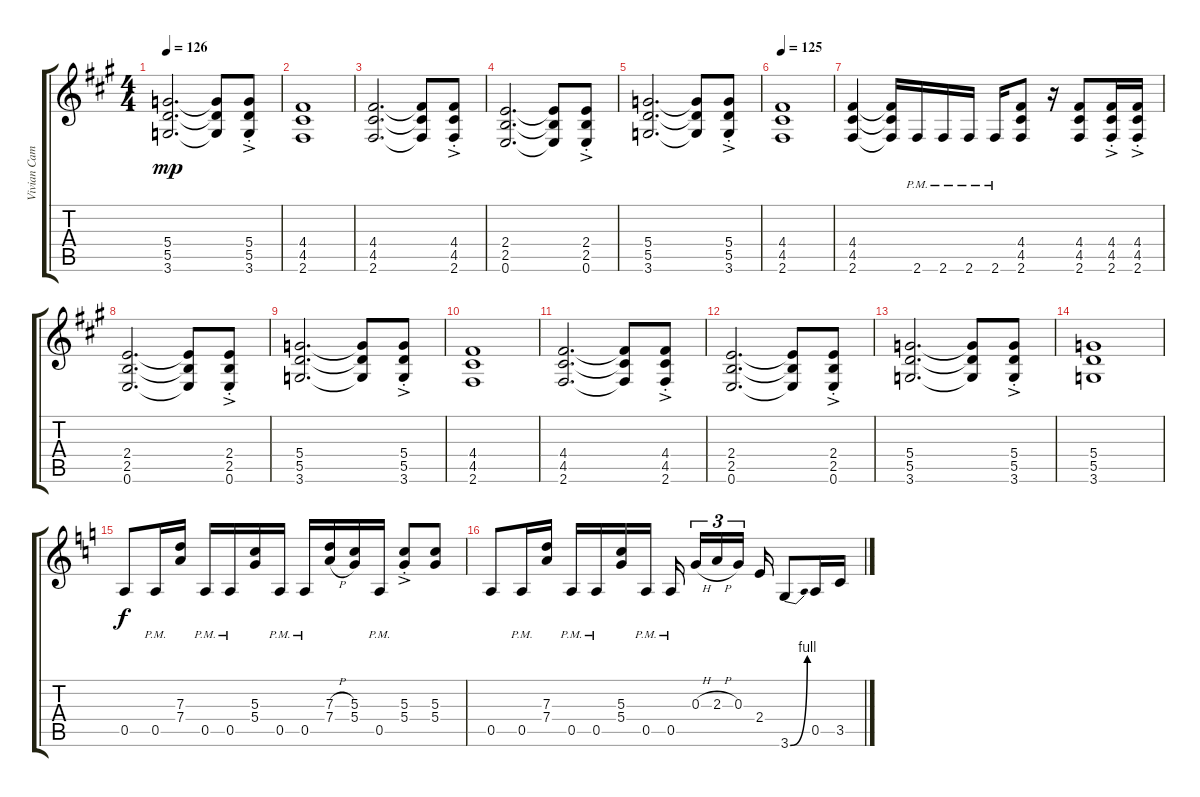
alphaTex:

\track ("Vivian Campbell R" "Vivian Cam") {instrument distortionguitar}
\staff {score tabs}
\tuning (E4 B3 G3 D3 A2 E2) {hide}
\ts (4 4)
\tempo 126
\clef g2
\ks f#minor
(5.4 5.5 3.6).2{d dy mp} (5.4{t} 5.5{t} 3.6{t}).8 (5.4{ac st} 5.5{ac st} 3.6{ac st}).8 |
(4.4 4.5 2.6).1 |
(4.4 4.5 2.6).2{d} (4.4{t} 4.5{t} 2.6{t}).8 (4.4{ac st} 4.5{ac st} 2.6{ac st}).8 |
(2.4 2.5 0.6).2{d} (2.4{t} 2.5{t} 0.6{t}).8 (2.4{ac st} 2.5{ac st} 0.6{ac st}).8 |
(5.4 5.5 3.6).2{d} (5.4{t} 5.5{t} 3.6{t}).8 (5.4{ac st} 5.5{ac st} 3.6{ac st}).8 |
\tempo 125
(4.4 4.5 2.6).1 |
(4.4 4.5 2.6).4 (4.4{t} 4.5{t} 2.6{t}).16 2.6{pm}.16 2.6{pm}.16 2.6{pm}.16 2.6{pm}.16 (4.4 4.5 2.6).8 r.16 (4.4 4.5 2.6).8 (4.4{ac st} 4.5{ac st} 2.6{ac st}).16 (4.4{ac st} 4.5{ac st} 2.6{ac st}).16 |
(2.4 2.5 0.6).2{d} (2.4{t} 2.5{t} 0.6{t}).8 (2.4{ac st} 2.5{ac st} 0.6{ac st}).8 |
(5.4 5.5 3.6).2{d} (5.4{t} 5.5{t} 3.6{t}).8 (5.4{ac st} 5.5{ac st} 3.6{ac st}).8 |
(4.4 4.5 2.6).1 |
(4.4 4.5 2.6).2{d} (4.4{t} 4.5{t} 2.6{t}).8 (4.4{ac st} 4.5{ac st} 2.6{ac st}).8 |
(2.4 2.5 0.6).2{d} (2.4{t} 2.5{t} 0.6{t}).8 (2.4{ac st} 2.5{ac st} 0.6{ac st}).8 |
(5.4 5.5 3.6).2{d} (5.4{t} 5.5{t} 3.6{t}).8 (5.4{ac st} 5.5{ac st} 3.6{ac st}).8 |
(5.4 5.5 3.6).1 |
\ks aminor
0.5.8{dy f} 0.5{pm}.16 (7.3 7.4).16 0.5{pm}.16 0.5{pm}.16 (5.3 5.4).16 0.5{pm}.16 0.5{pm}.16 (7.3{h} 7.4{h}).16 (5.3 5.4).16 0.5{pm}.16 (5.3{ac st} 5.4{ac st}).8 (5.3 5.4).8 |
0.5.8 0.5{pm}.16 (7.3 7.4).16 0.5{pm}.16 0.5{pm}.16 (5.3 5.4).16 0.5{pm}.16 0.5{pm}.16{beam splitsecondary} 0.3{h}.16{tu (3 2)} 2.3{h}.16{tu (3 2)} 0.3.16{tu (3 2) beam splitsecondary} 2.4.16 3.6{be (bend 0 0 60 4)}.8 0.5.16 3.5.16
